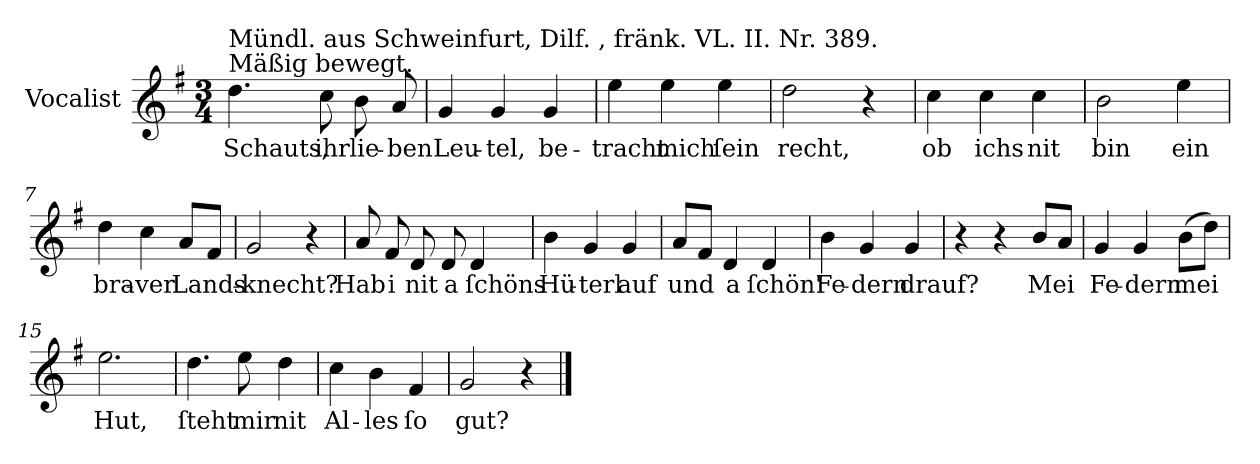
**kern	**text
*part1	*part1
*staff1	*staff1
*I"Vocalist	*
*k[f#]	*
*G:	*
*M3/4	*
=1	=1
!LO:TX:a:t=Mäßig bewegt.	!
!LO:TX:a:t=Mündl. aus Schweinfurt, Dilf. , fränk. VL. II. Nr. 389.	!
4.dd	Schauts,
8cc	ihr
8b	lie-
8a	-ben
=2	=2
4g	Leu-
4g	-tel,
4g	be-
=3	=3
4ee	-tracht
4ee	mich
4ee	ſein
=4	=4
2dd	recht,
4r	.
=5	=5
4cc	ob
4cc	ichs
4cc	nit
=6	=6
2b	bin
4ee	ein
=7	=7
4dd	bra-
4cc	-ver
8aL	Lands-
8f#J	.
=8	=8
2g	-knecht?
4r	.
=9	=9
8a	Hab
8f#	i
8d	nit
8d	a
4d	ſchöns
=10	=10
4b	Hü-
4g	-terl
4g	auf
=11	=11
8aL	und
8f#J	.
4d	a
4d	ſchön'
=12	=12
4b	Fe-
4g	-dern
4g	drauf?
=13	=13
4r	.
4r	.
8bL	Mei
8aJ	.
=14	=14
4g	Fe-
4g	-dern
(8bL	mei
8ddJ)	.
=15	=15
2.ee	Hut,
=16	=16
4.dd	ſteht
8ee	mir
4dd	nit
=17	=17
4cc	Al-
4b	-les
4f#	ſo
=18	=18
2g	gut?
4r	.
==	==
*-	*-
